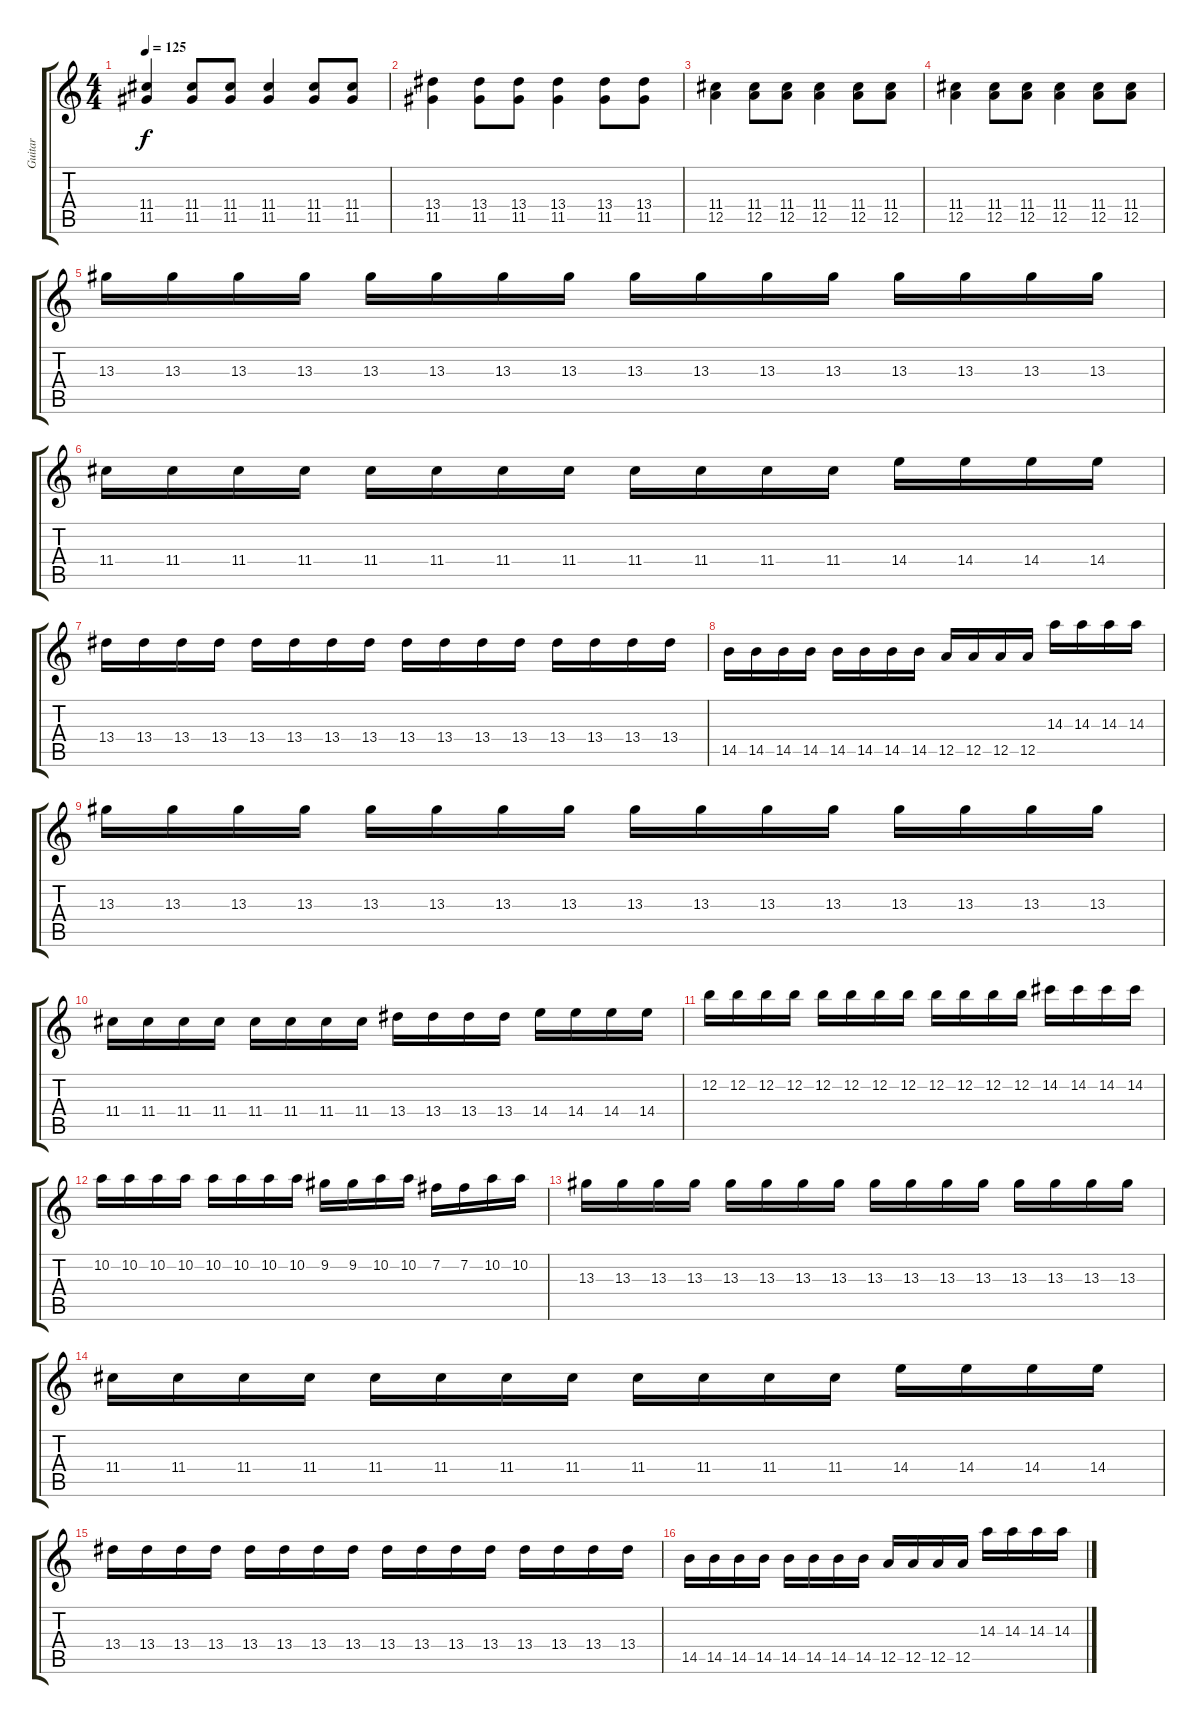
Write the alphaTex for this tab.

\track ("Guitar" "Guitar") {instrument distortionguitar}
\staff {score tabs}
\tuning (E4 B3 G3 D3 A2 E2) {hide}
\ts (4 4)
\tempo 125
\clef g2
\ks c
(11.4 11.5).4{dy f} (11.4 11.5).8 (11.4 11.5).8 (11.4 11.5).4 (11.4 11.5).8 (11.4 11.5).8 |
(13.4 11.5).4 (13.4 11.5).8 (13.4 11.5).8 (13.4 11.5).4 (13.4 11.5).8 (13.4 11.5).8 |
(11.4 12.5).4 (11.4 12.5).8 (11.4 12.5).8 (11.4 12.5).4 (11.4 12.5).8 (11.4 12.5).8 |
(11.4 12.5).4 (11.4 12.5).8 (11.4 12.5).8 (11.4 12.5).4 (11.4 12.5).8 (11.4 12.5).8 |
13.3.16{volume 12} 13.3.16 13.3.16 13.3.16 13.3.16 13.3.16 13.3.16 13.3.16 13.3.16 13.3.16 13.3.16 13.3.16 13.3.16 13.3.16 13.3.16 13.3.16 |
11.4.16 11.4.16 11.4.16 11.4.16 11.4.16 11.4.16 11.4.16 11.4.16 11.4.16 11.4.16 11.4.16 11.4.16 14.4.16 14.4.16 14.4.16 14.4.16 |
13.4.16 13.4.16 13.4.16 13.4.16 13.4.16 13.4.16 13.4.16 13.4.16 13.4.16 13.4.16 13.4.16 13.4.16 13.4.16 13.4.16 13.4.16 13.4.16 |
14.5.16 14.5.16 14.5.16 14.5.16 14.5.16 14.5.16 14.5.16 14.5.16 12.5.16 12.5.16 12.5.16 12.5.16 14.3.16 14.3.16 14.3.16 14.3.16 |
13.3.16 13.3.16 13.3.16 13.3.16 13.3.16 13.3.16 13.3.16 13.3.16 13.3.16 13.3.16 13.3.16 13.3.16 13.3.16 13.3.16 13.3.16 13.3.16 |
11.4.16 11.4.16 11.4.16 11.4.16 11.4.16 11.4.16 11.4.16 11.4.16 13.4.16 13.4.16 13.4.16 13.4.16 14.4.16 14.4.16 14.4.16 14.4.16 |
12.2.16 12.2.16 12.2.16 12.2.16 12.2.16 12.2.16 12.2.16 12.2.16 12.2.16 12.2.16 12.2.16 12.2.16 14.2.16 14.2.16 14.2.16 14.2.16 |
10.2.16 10.2.16 10.2.16 10.2.16 10.2.16 10.2.16 10.2.16 10.2.16 9.2.16 9.2.16 10.2.16 10.2.16 7.2.16 7.2.16 10.2.16 10.2.16 |
13.3.16 13.3.16 13.3.16 13.3.16 13.3.16 13.3.16 13.3.16 13.3.16 13.3.16 13.3.16 13.3.16 13.3.16 13.3.16 13.3.16 13.3.16 13.3.16 |
11.4.16 11.4.16 11.4.16 11.4.16 11.4.16 11.4.16 11.4.16 11.4.16 11.4.16 11.4.16 11.4.16 11.4.16 14.4.16 14.4.16 14.4.16 14.4.16 |
13.4.16 13.4.16 13.4.16 13.4.16 13.4.16 13.4.16 13.4.16 13.4.16 13.4.16 13.4.16 13.4.16 13.4.16 13.4.16 13.4.16 13.4.16 13.4.16 |
14.5.16 14.5.16 14.5.16 14.5.16 14.5.16 14.5.16 14.5.16 14.5.16 12.5.16 12.5.16 12.5.16 12.5.16 14.3.16 14.3.16 14.3.16 14.3.16
